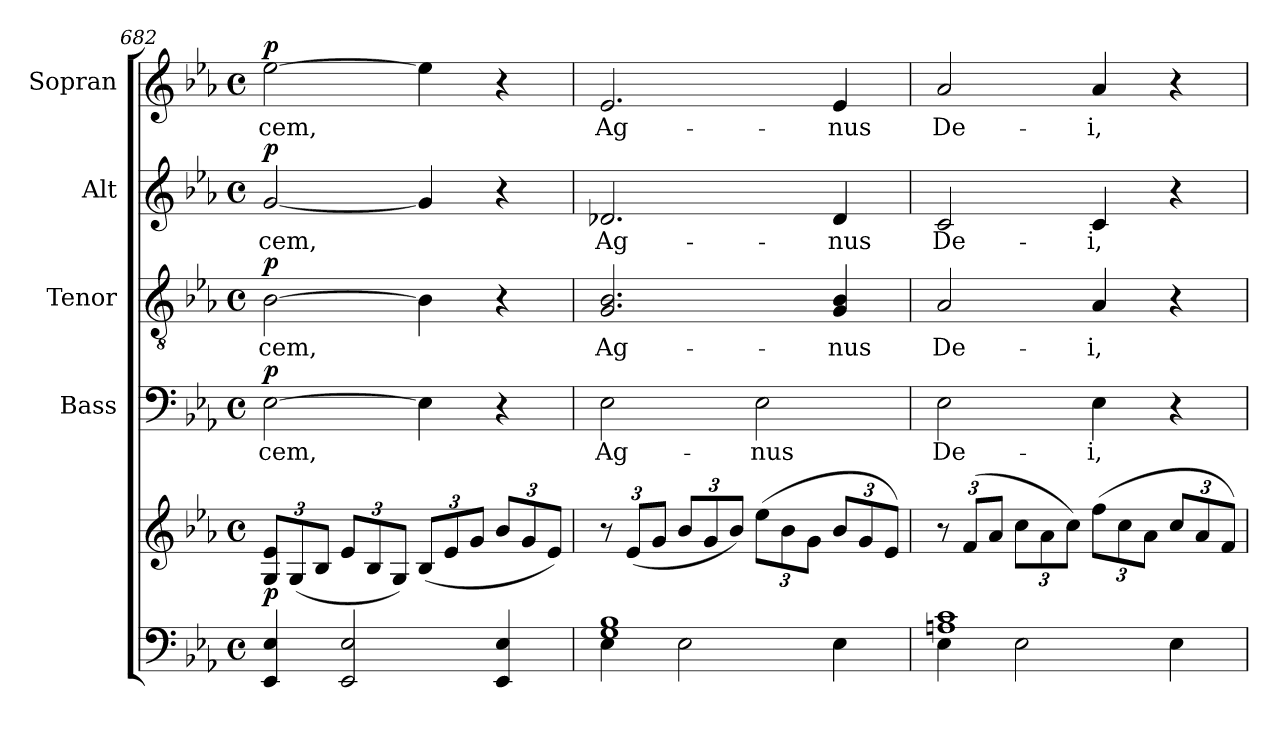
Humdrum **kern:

**kern	**kern	**dynam	**kern	**text	**dynam	**kern	**text	**dynam	**kern	**text	**dynam	**kern	**text	**dynam
*part5	*part5	*part5	*part4	*part4	*part4	*part3	*part3	*part3	*part2	*part2	*part2	*part1	*part1	*part1
*staff6	*staff5	*staff5/6	*staff4	*staff4	*staff4	*staff3	*staff3	*staff3	*staff2	*staff2	*staff2	*staff1	*staff1	*staff1
*	*	*	*I"Bass	*	*	*I"Tenor	*	*	*I"Alt	*	*	*I"Sopran	*	*
*	*	*	*I'B.	*	*	*I'T.	*	*	*I'A.	*	*	*I'S.	*	*
*clefF4	*clefG2	*	*clefF4	*	*	*clefGv2	*	*	*clefG2	*	*	*clefG2	*	*
*k[b-e-a-]	*k[b-e-a-]	*	*k[b-e-a-]	*	*	*k[b-e-a-]	*	*	*k[b-e-a-]	*	*	*k[b-e-a-]	*	*
*E-:	*E-:	*	*E-:	*	*	*E-:	*	*	*E-:	*	*	*E-:	*	*
*M4/4	*M4/4	*	*M4/4	*	*	*M4/4	*	*	*M4/4	*	*	*M4/4	*	*
*met(c)	*met(c)	*	*met(c)	*	*	*met(c)	*	*	*met(c)	*	*	*met(c)	*	*
*	*Xbrackettup	*	*	*	*	*	*	*	*	*	*	*	*	*
=682	=682	=682	=682	=682	=682	=682	=682	=682	=682	=682	=682	=682	=682	=682
!	!	!LO:DY:b	!	!LO:LY:b	!LO:DY:a	!	!LO:LY:b	!LO:DY:a	!	!LO:LY:b	!LO:DY:a	!	!LO:LY:b	!LO:DY:a
4EE-/ 4E-/	12G/ 12e-/L	p	[2E-\	-cem,	p	[2B-\	-cem,	p	[2g/	-cem,	p	[2ee-\	-cem,	p
.	(<12G/	.	.	.	.	.	.	.	.	.	.	.	.	.
.	12B-/J	.	.	.	.	.	.	.	.	.	.	.	.	.
2EE-/ 2E-/	12e-/L	.	.	.	.	.	.	.	.	.	.	.	.	.
.	12B-/	.	.	.	.	.	.	.	.	.	.	.	.	.
.	12G/J)	.	.	.	.	.	.	.	.	.	.	.	.	.
.	(<12B-/L	.	4E-\]	.	.	4B-\]	.	.	4g/]	.	.	4ee-\]	.	.
.	12e-/	.	.	.	.	.	.	.	.	.	.	.	.	.
.	12g/J	.	.	.	.	.	.	.	.	.	.	.	.	.
4EE-/ 4E-/	12b-/L	.	4r	.	.	4r	.	.	4r	.	.	4r	.	.
.	12g/	.	.	.	.	.	.	.	.	.	.	.	.	.
.	12e-/J)	.	.	.	.	.	.	.	.	.	.	.	.	.
=683	=683	=683	=683	=683	=683	=683	=683	=683	=683	=683	=683	=683	=683	=683
*^	*	*	*	*	*	*	*	*	*	*	*	*	*	*
!	!	!	!	!	!LO:LY:b	!	!	!LO:LY:b	!	!	!LO:LY:b	!	!	!LO:LY:b	!
1G 1B-	4E-\	12r	.	2E-\	Ag-	.	2.G/ 2.B-/	Ag-	.	2.d-X/	Ag-	.	2.e-/	Ag-	.
.	.	(<12e-/L	.	.	.	.	.	.	.	.	.	.	.	.	.
.	.	12g/J	.	.	.	.	.	.	.	.	.	.	.	.	.
.	2E-\	12b-/L	.	.	.	.	.	.	.	.	.	.	.	.	.
.	.	12g/	.	.	.	.	.	.	.	.	.	.	.	.	.
.	.	12b-/J)	.	.	.	.	.	.	.	.	.	.	.	.	.
!	!	!	!	!	!LO:LY:b	!	!	!	!	!	!	!	!	!	!
.	.	(>12ee-\L	.	2E-\	-nus	.	.	.	.	.	.	.	.	.	.
.	.	12b-\	.	.	.	.	.	.	.	.	.	.	.	.	.
.	.	12g\J	.	.	.	.	.	.	.	.	.	.	.	.	.
!	!	!	!	!	!	!	!	!LO:LY:b	!	!	!LO:LY:b	!	!	!LO:LY:b	!
.	4E-\	12b-/L	.	.	.	.	4G/ 4B-/	-nus	.	4d-/	-nus	.	4e-/	-nus	.
.	.	12g/	.	.	.	.	.	.	.	.	.	.	.	.	.
.	.	12e-/J)	.	.	.	.	.	.	.	.	.	.	.	.	.
!!LO:PB:g=z
=684	=684	=684	=684	=684	=684	=684	=684	=684	=684	=684	=684	=684	=684	=684	=684
!	!	!	!	!	!LO:LY:b	!	!	!LO:LY:b	!	!	!LO:LY:b	!	!	!LO:LY:b	!
1An 1c	4E-\	12r	.	2E-\	De-	.	2A-/	De-	.	2c/	De-	.	2a-/	De-	.
.	.	(>12f/L	.	.	.	.	.	.	.	.	.	.	.	.	.
.	.	12a-/J	.	.	.	.	.	.	.	.	.	.	.	.	.
.	2E-\	12cc\L	.	.	.	.	.	.	.	.	.	.	.	.	.
.	.	12a-\	.	.	.	.	.	.	.	.	.	.	.	.	.
.	.	12cc\J)	.	.	.	.	.	.	.	.	.	.	.	.	.
!	!	!	!	!	!LO:LY:b	!	!	!LO:LY:b	!	!	!LO:LY:b	!	!	!LO:LY:b	!
.	.	(>12ff\L	.	4E-\	-i,	.	4A-/	-i,	.	4c/	-i,	.	4a-/	-i,	.
.	.	12cc\	.	.	.	.	.	.	.	.	.	.	.	.	.
.	.	12a-\J	.	.	.	.	.	.	.	.	.	.	.	.	.
.	4E-\	12cc/L	.	4r	.	.	4r	.	.	4r	.	.	4r	.	.
.	.	12a-/	.	.	.	.	.	.	.	.	.	.	.	.	.
.	.	12f/J)	.	.	.	.	.	.	.	.	.	.	.	.	.
*v	*v	*	*	*	*	*	*	*	*	*	*	*	*	*	*
=	=	=	=	=	=	=	=	=	=	=	=	=	=	=
*-	*-	*-	*-	*-	*-	*-	*-	*-	*-	*-	*-	*-	*-	*-
